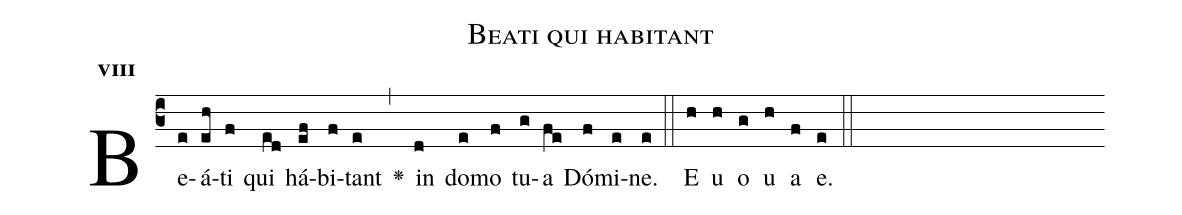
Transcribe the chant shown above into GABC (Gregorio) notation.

name:Beati qui habitant;
office-part:Antiphona;
mode:8;
%%
initial-style: 1;
name: Beati qui habitant;
book: Antiphonae & Responsoria/Tomus III, p. 69;
occasion: Psalterium Hebdomada III Feria II;
office-part: Laudes Ant 1;
user-notes: ;
commentary: ;
annotation: 8g;
centering-scheme: english;
fontsize: 12;
font: OFLSortsMillGoudy;
height: 11;
width: 4.5;
%%
(c3)Be(e)á(eh)ti(f) qui(ed) há(ef)bi(f)tant(e) <v>\greheightstar</v>(,) in(d) do(e)mo(f) tu(g)a(fe) Dó(f)mi(e)ne.(e) (::)
E(h) u(h) o(g) u(h) a(f) e.(e) (::)
